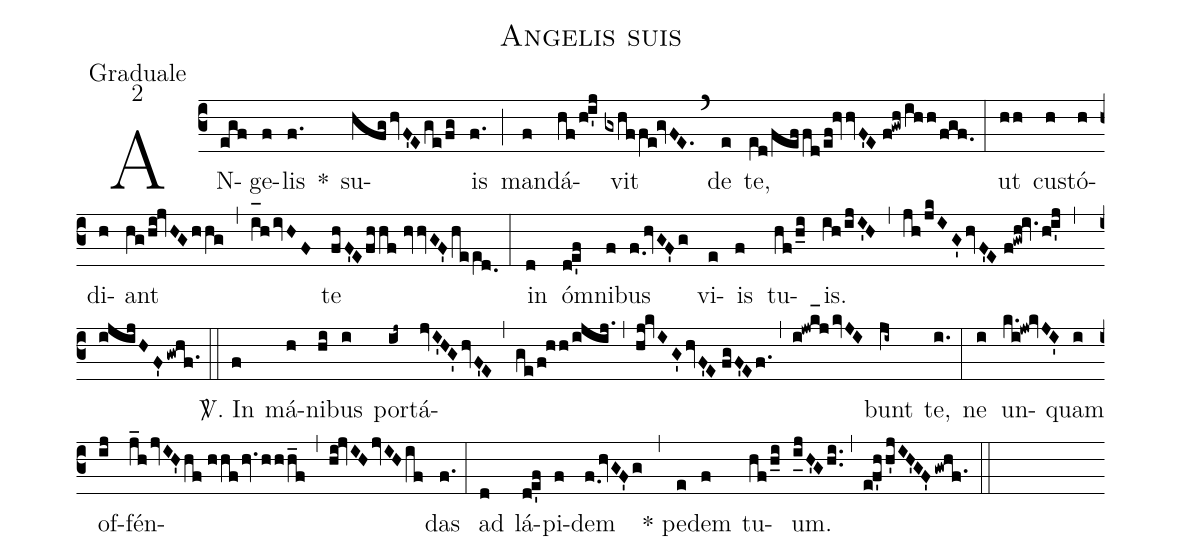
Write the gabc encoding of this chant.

name:Angelis suis;
office-part:Graduale;
mode:2;
%%
(c3) AN(egf)ge(f)lis(f.) *() su(hfghvF'Ege/fg)is(f.) (;) man(f)dá(hf/hi'j)vit(gxhffe!gvFE.) (`) de(e) te,(e[ll:1]d/feffd/ef!hvvF'E//f!gwh/ihh/fgf.) (:) ut(hh) cu(h)stó(h)di(h)ant(hg/hi!jvHGhhg) (,) (i_[oh:h]hivHF) te(fhF'Efhhf//hvvGF'hee[ll:1]d.0) (:) in(d) ó(de'f)mni(f)bus(f.0/[-0.5]hvGF'g) vi(e)is(f) tu(hf/h_i)is.(ih/ijI'H) (,) (jh/jkIG'hvF'E//f!gwh!iv.hi'j) (,) (ijijHF'gwhf.1) (::) <sp>V/</sp>. In(f) má(h)ni(hi)bus(i) por(ij~)tá(jvI'HG'hvF'E)(,)(ge/f!hh/ijij.)(,)(hj!kvIG'hvF'E//fgF'Ef.)(,)(i!jwk_[hl:1]jkvJI)bunt(ji~) te,(i.) (:) ne(i) un(k.i!jw!kvJI')quam(i) of(ij)fén(j_hjvIH'hf//hhfhv.hhh_f)(,)(hi!jvIHjvIHif)das(f.) (:) ad(d) lá(de'f)pi(f)dem(f.0/[-0.5]hvGF'g) (,) * pe(e)dem(f) tu(hf/h_i)um.(i_[uh:l]jH'Ghi..) (,) (ef'hh'jIH'GF'gwhf.1) (::)
